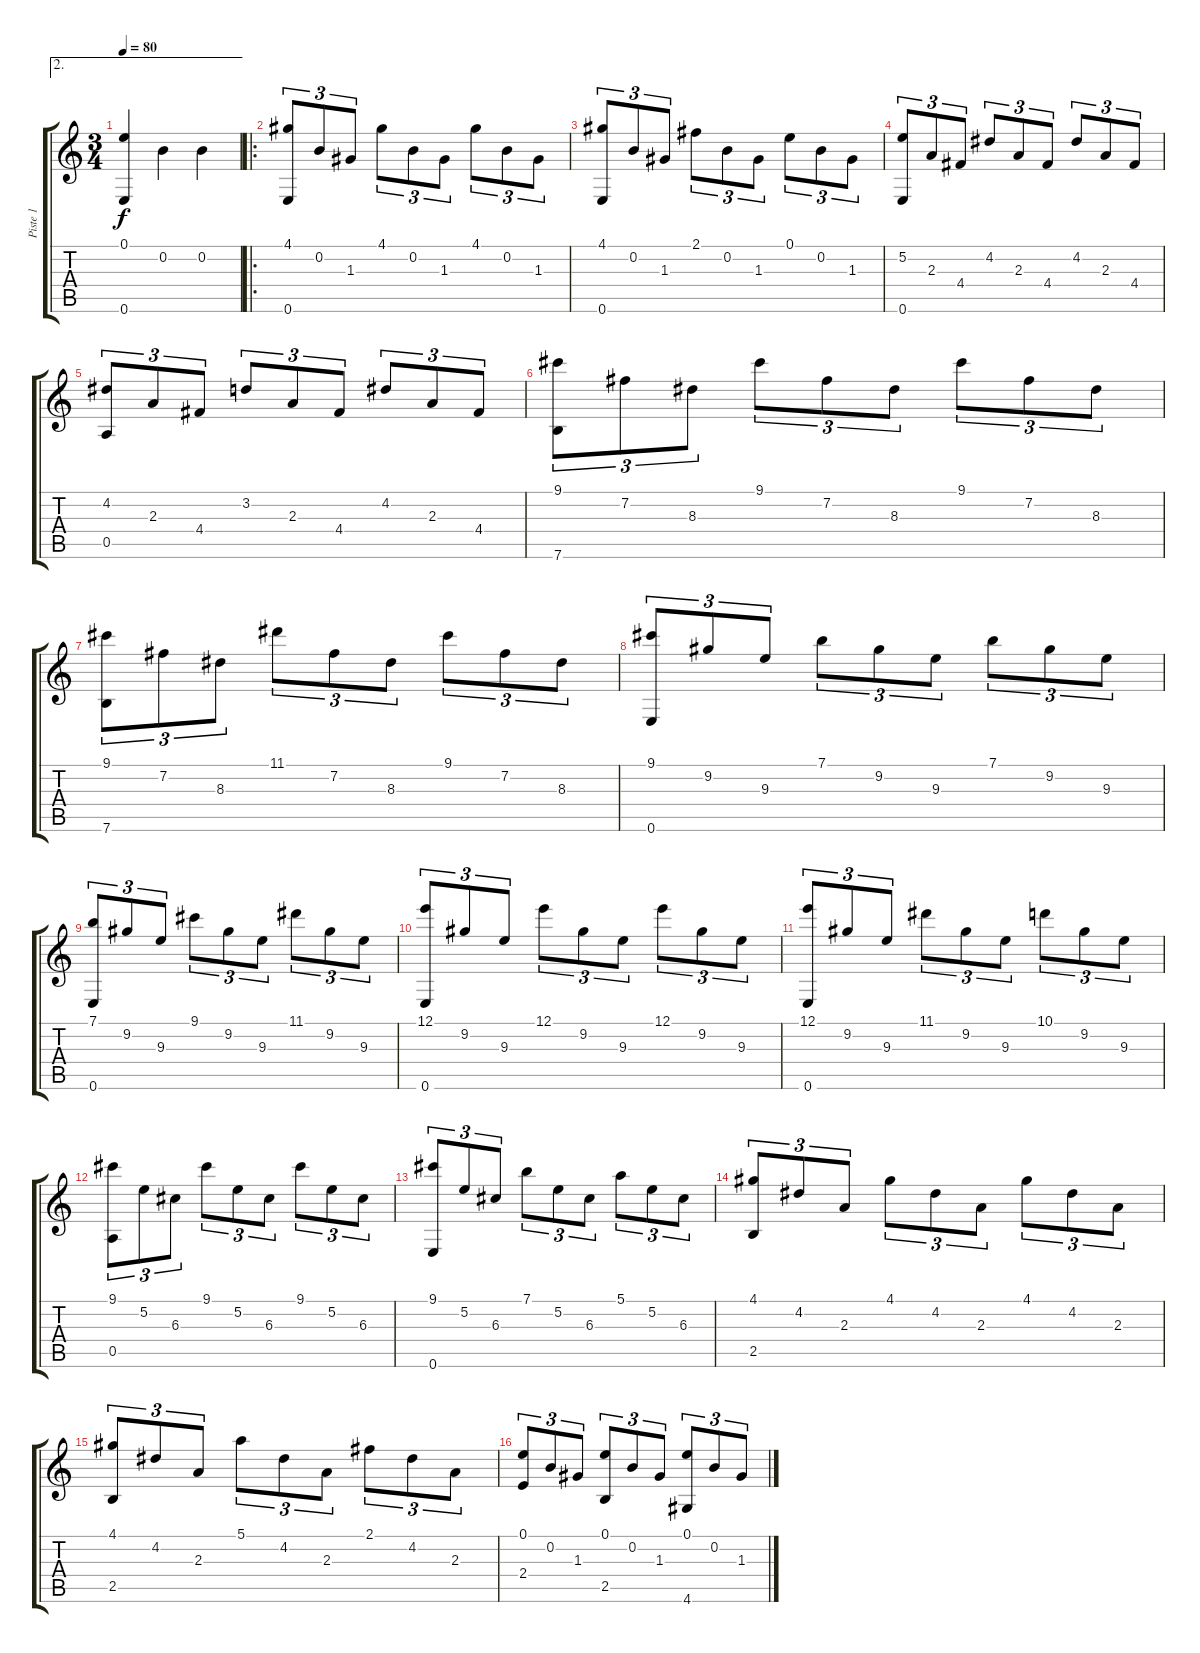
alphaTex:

\track ("Piste 1" "Piste 1") {instrument acousticguitarnylon}
\staff {score tabs}
\tuning (E4 B3 G3 D3 A2 E2) {hide}
\ae 2
\ts (3 4)
\tempo 80
\clef g2
\ks c
(0.1 0.6).4{dy f} 0.2.4 0.2.4 |
\ro
(4.1 0.6).8{tu (3 2)} 0.2.8{tu (3 2)} 1.3.8{tu (3 2)} 4.1.8{tu (3 2)} 0.2.8{tu (3 2)} 1.3.8{tu (3 2)} 4.1.8{tu (3 2)} 0.2.8{tu (3 2)} 1.3.8{tu (3 2)} |
(4.1 0.6).8{tu (3 2)} 0.2.8{tu (3 2)} 1.3.8{tu (3 2)} 2.1.8{tu (3 2)} 0.2.8{tu (3 2)} 1.3.8{tu (3 2)} 0.1.8{tu (3 2)} 0.2.8{tu (3 2)} 1.3.8{tu (3 2)} |
(5.2 0.6).8{tu (3 2)} 2.3.8{tu (3 2)} 4.4.8{tu (3 2)} 4.2.8{tu (3 2)} 2.3.8{tu (3 2)} 4.4.8{tu (3 2)} 4.2.8{tu (3 2)} 2.3.8{tu (3 2)} 4.4.8{tu (3 2)} |
(4.2 0.5).8{tu (3 2)} 2.3.8{tu (3 2)} 4.4.8{tu (3 2)} 3.2.8{tu (3 2)} 2.3.8{tu (3 2)} 4.4.8{tu (3 2)} 4.2.8{tu (3 2)} 2.3.8{tu (3 2)} 4.4.8{tu (3 2)} |
(9.1 7.6).8{tu (3 2)} 7.2.8{tu (3 2)} 8.3.8{tu (3 2)} 9.1.8{tu (3 2)} 7.2.8{tu (3 2)} 8.3.8{tu (3 2)} 9.1.8{tu (3 2)} 7.2.8{tu (3 2)} 8.3.8{tu (3 2)} |
(9.1 7.6).8{tu (3 2)} 7.2.8{tu (3 2)} 8.3.8{tu (3 2)} 11.1.8{tu (3 2)} 7.2.8{tu (3 2)} 8.3.8{tu (3 2)} 9.1.8{tu (3 2)} 7.2.8{tu (3 2)} 8.3.8{tu (3 2)} |
(9.1 0.6).8{tu (3 2)} 9.2.8{tu (3 2)} 9.3.8{tu (3 2)} 7.1.8{tu (3 2)} 9.2.8{tu (3 2)} 9.3.8{tu (3 2)} 7.1.8{tu (3 2)} 9.2.8{tu (3 2)} 9.3.8{tu (3 2)} |
(7.1 0.6).8{tu (3 2)} 9.2.8{tu (3 2)} 9.3.8{tu (3 2)} 9.1.8{tu (3 2)} 9.2.8{tu (3 2)} 9.3.8{tu (3 2)} 11.1.8{tu (3 2)} 9.2.8{tu (3 2)} 9.3.8{tu (3 2)} |
(12.1 0.6).8{tu (3 2)} 9.2.8{tu (3 2)} 9.3.8{tu (3 2)} 12.1.8{tu (3 2)} 9.2.8{tu (3 2)} 9.3.8{tu (3 2)} 12.1.8{tu (3 2)} 9.2.8{tu (3 2)} 9.3.8{tu (3 2)} |
(12.1 0.6).8{tu (3 2)} 9.2.8{tu (3 2)} 9.3.8{tu (3 2)} 11.1.8{tu (3 2)} 9.2.8{tu (3 2)} 9.3.8{tu (3 2)} 10.1.8{tu (3 2)} 9.2.8{tu (3 2)} 9.3.8{tu (3 2)} |
(9.1 0.5).8{tu (3 2)} 5.2.8{tu (3 2)} 6.3.8{tu (3 2)} 9.1.8{tu (3 2)} 5.2.8{tu (3 2)} 6.3.8{tu (3 2)} 9.1.8{tu (3 2)} 5.2.8{tu (3 2)} 6.3.8{tu (3 2)} |
(9.1 0.6).8{tu (3 2)} 5.2.8{tu (3 2)} 6.3.8{tu (3 2)} 7.1.8{tu (3 2)} 5.2.8{tu (3 2)} 6.3.8{tu (3 2)} 5.1.8{tu (3 2)} 5.2.8{tu (3 2)} 6.3.8{tu (3 2)} |
(4.1 2.5).8{tu (3 2)} 4.2.8{tu (3 2)} 2.3.8{tu (3 2)} 4.1.8{tu (3 2)} 4.2.8{tu (3 2)} 2.3.8{tu (3 2)} 4.1.8{tu (3 2)} 4.2.8{tu (3 2)} 2.3.8{tu (3 2)} |
(4.1 2.5).8{tu (3 2)} 4.2.8{tu (3 2)} 2.3.8{tu (3 2)} 5.1.8{tu (3 2)} 4.2.8{tu (3 2)} 2.3.8{tu (3 2)} 2.1.8{tu (3 2)} 4.2.8{tu (3 2)} 2.3.8{tu (3 2)} |
(0.1 2.4).8{tu (3 2)} 0.2.8{tu (3 2)} 1.3.8{tu (3 2)} (0.1 2.5).8{tu (3 2)} 0.2.8{tu (3 2)} 1.3.8{tu (3 2)} (0.1 4.6).8{tu (3 2)} 0.2.8{tu (3 2)} 1.3.8{tu (3 2)}
